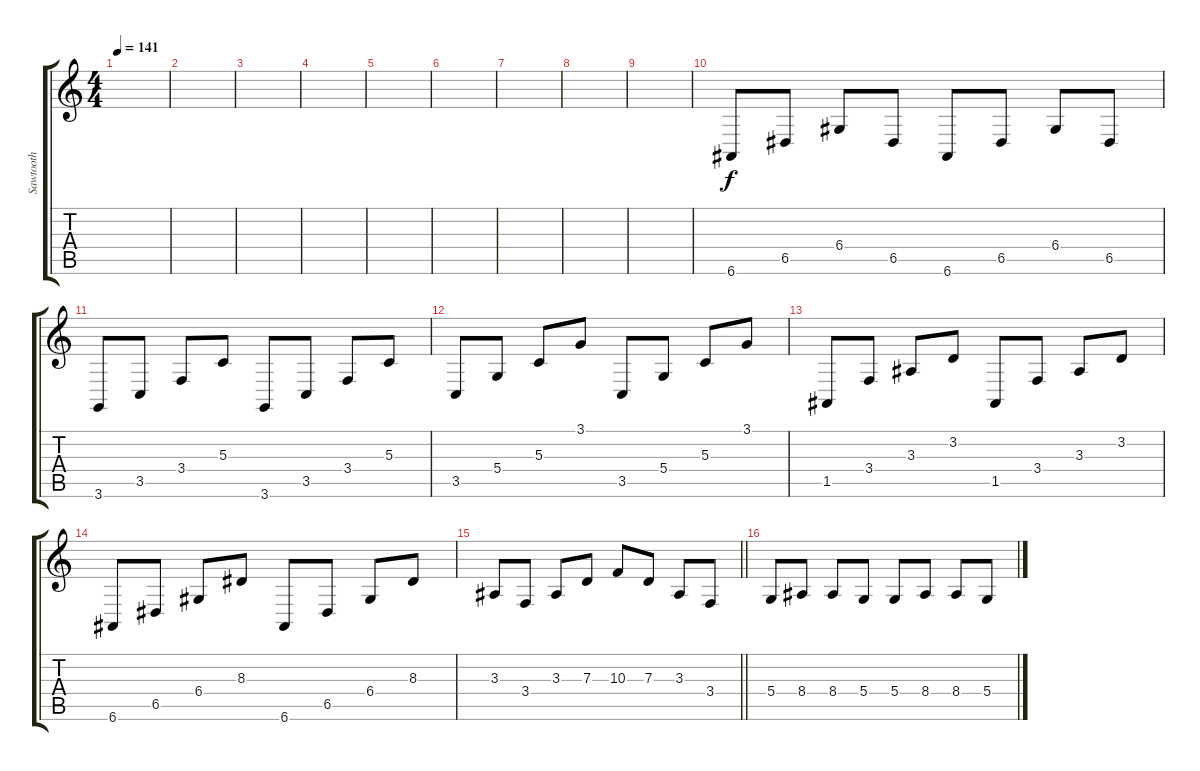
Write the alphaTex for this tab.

\track ("Sawtooth" "Sawtooth") {instrument lead2sawtooth}
\staff {score tabs}
\tuning (E4 B3 G3 D3 A2 E2) {hide}
\ts (4 4)
\tempo 141
\clef g2
\ks c
|
|
|
|
|
|
|
|
|
6.6.8 6.5.8 6.4.8 6.5.8 6.6.8 6.5.8 6.4.8 6.5.8 |
3.6.8 3.5.8 3.4.8 5.3.8 3.6.8 3.5.8 3.4.8 5.3.8 |
3.5.8 5.4.8 5.3.8 3.1.8 3.5.8 5.4.8 5.3.8 3.1.8 |
1.5.8 3.4.8 3.3.8 3.2.8 1.5.8 3.4.8 3.3.8 3.2.8 |
6.6.8 6.5.8 6.4.8 8.3.8 6.6.8 6.5.8 6.4.8 8.3.8 |
\barLineRight lightlight
3.3.8 3.4.8 3.3.8 7.3.8 10.3.8 7.3.8 3.3.8 3.4.8 |
5.4.8 8.4.8 8.4.8 5.4.8 5.4.8 8.4.8 8.4.8 5.4.8
